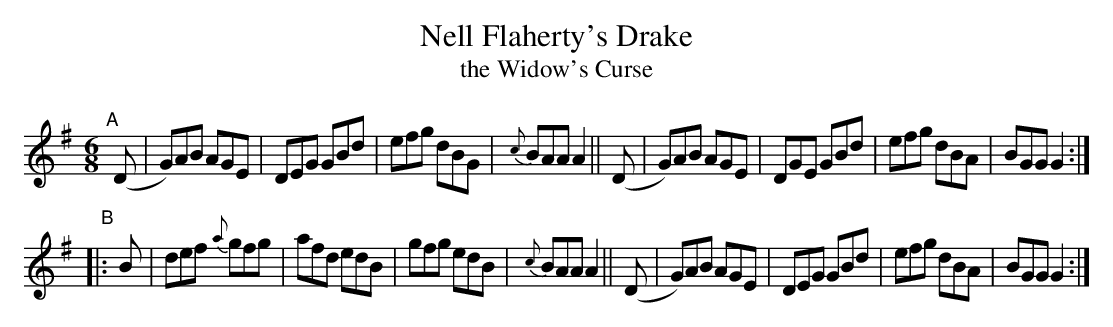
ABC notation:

X:1
T: Nell Flaherty's Drake
T: the Widow's Curse
M: 6/8
L: 1/8
K: G
"^A"\
[|](D | G)AB AGE | DEG GBd | efg dBG | {c}BAA A2 \
|| (D | G)AB AGE | DGE GBd | efg dBA | BGG G2 :|
"^B"\
|:  B | def {a}gfg | afd edB | gfg edB | {c}BAA A2 \
|| (D | G)AB AGE | DEG GBd | efg dBA | BGG G2 :|
